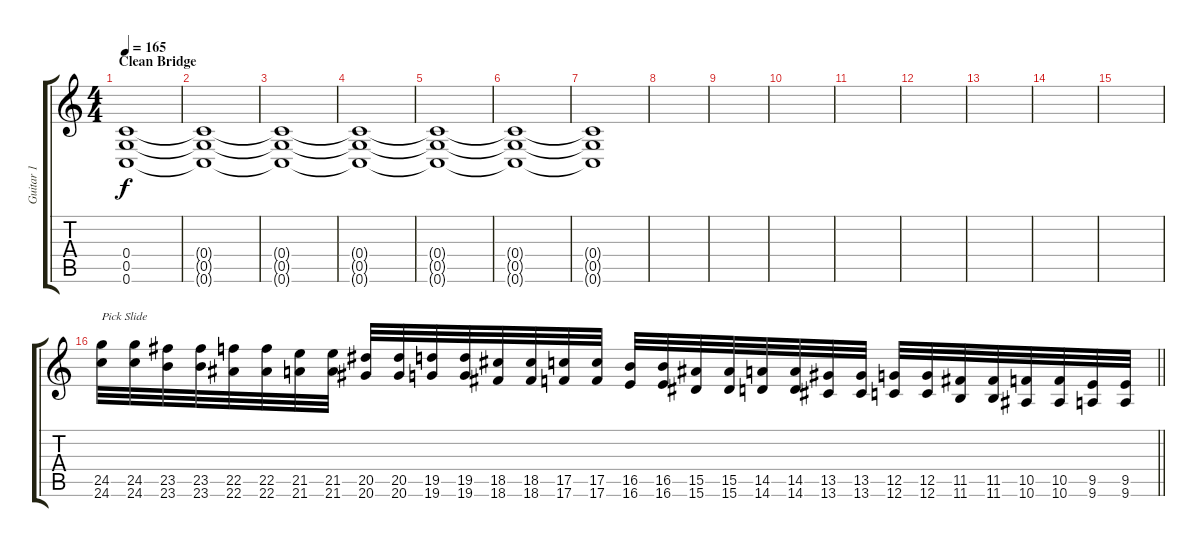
\track ("Guitar 1" "Guitar 1") {instrument distortionguitar}
\staff {score tabs}
\tuning (D4 A3 F3 C3 G2 C2) {hide}
\ts (4 4)
\section ("" "Clean Bridge")
\tempo 165
\clef g2
\ks c
(0.4 0.5 0.6).1{dy f volume 4} |
(0.4{t} 0.5{t} 0.6{t}).1 |
(0.4{t} 0.5{t} 0.6{t}).1 |
(0.4{t} 0.5{t} 0.6{t}).1 |
(0.4{t} 0.5{t} 0.6{t}).1{volume 0} |
(0.4{t} 0.5{t} 0.6{t}).1 |
(0.4{t} 0.5{t} 0.6{t}).1 |
|
|
|
|
|
|
|
|
\barLineRight lightlight
(24.5 24.6).32{txt "Pick Slide" volume 13 instrument guitarfretnoise} (24.5 24.6).32 (23.5 23.6).32 (23.5 23.6).32 (22.5 22.6).32 (22.5 22.6).32 (21.5 21.6).32 (21.5 21.6).32 (20.5 20.6).32 (20.5 20.6).32 (19.5 19.6).32 (19.5 19.6).32 (18.5 18.6).32 (18.5 18.6).32 (17.5 17.6).32 (17.5 17.6).32 (16.5 16.6).32 (16.5 16.6).32 (15.5 15.6).32 (15.5 15.6).32 (14.5 14.6).32 (14.5 14.6).32 (13.5 13.6).32 (13.5 13.6).32 (12.5 12.6).32 (12.5 12.6).32 (11.5 11.6).32 (11.5 11.6).32 (10.5 10.6).32 (10.5 10.6).32 (9.5 9.6).32 (9.5 9.6).32
